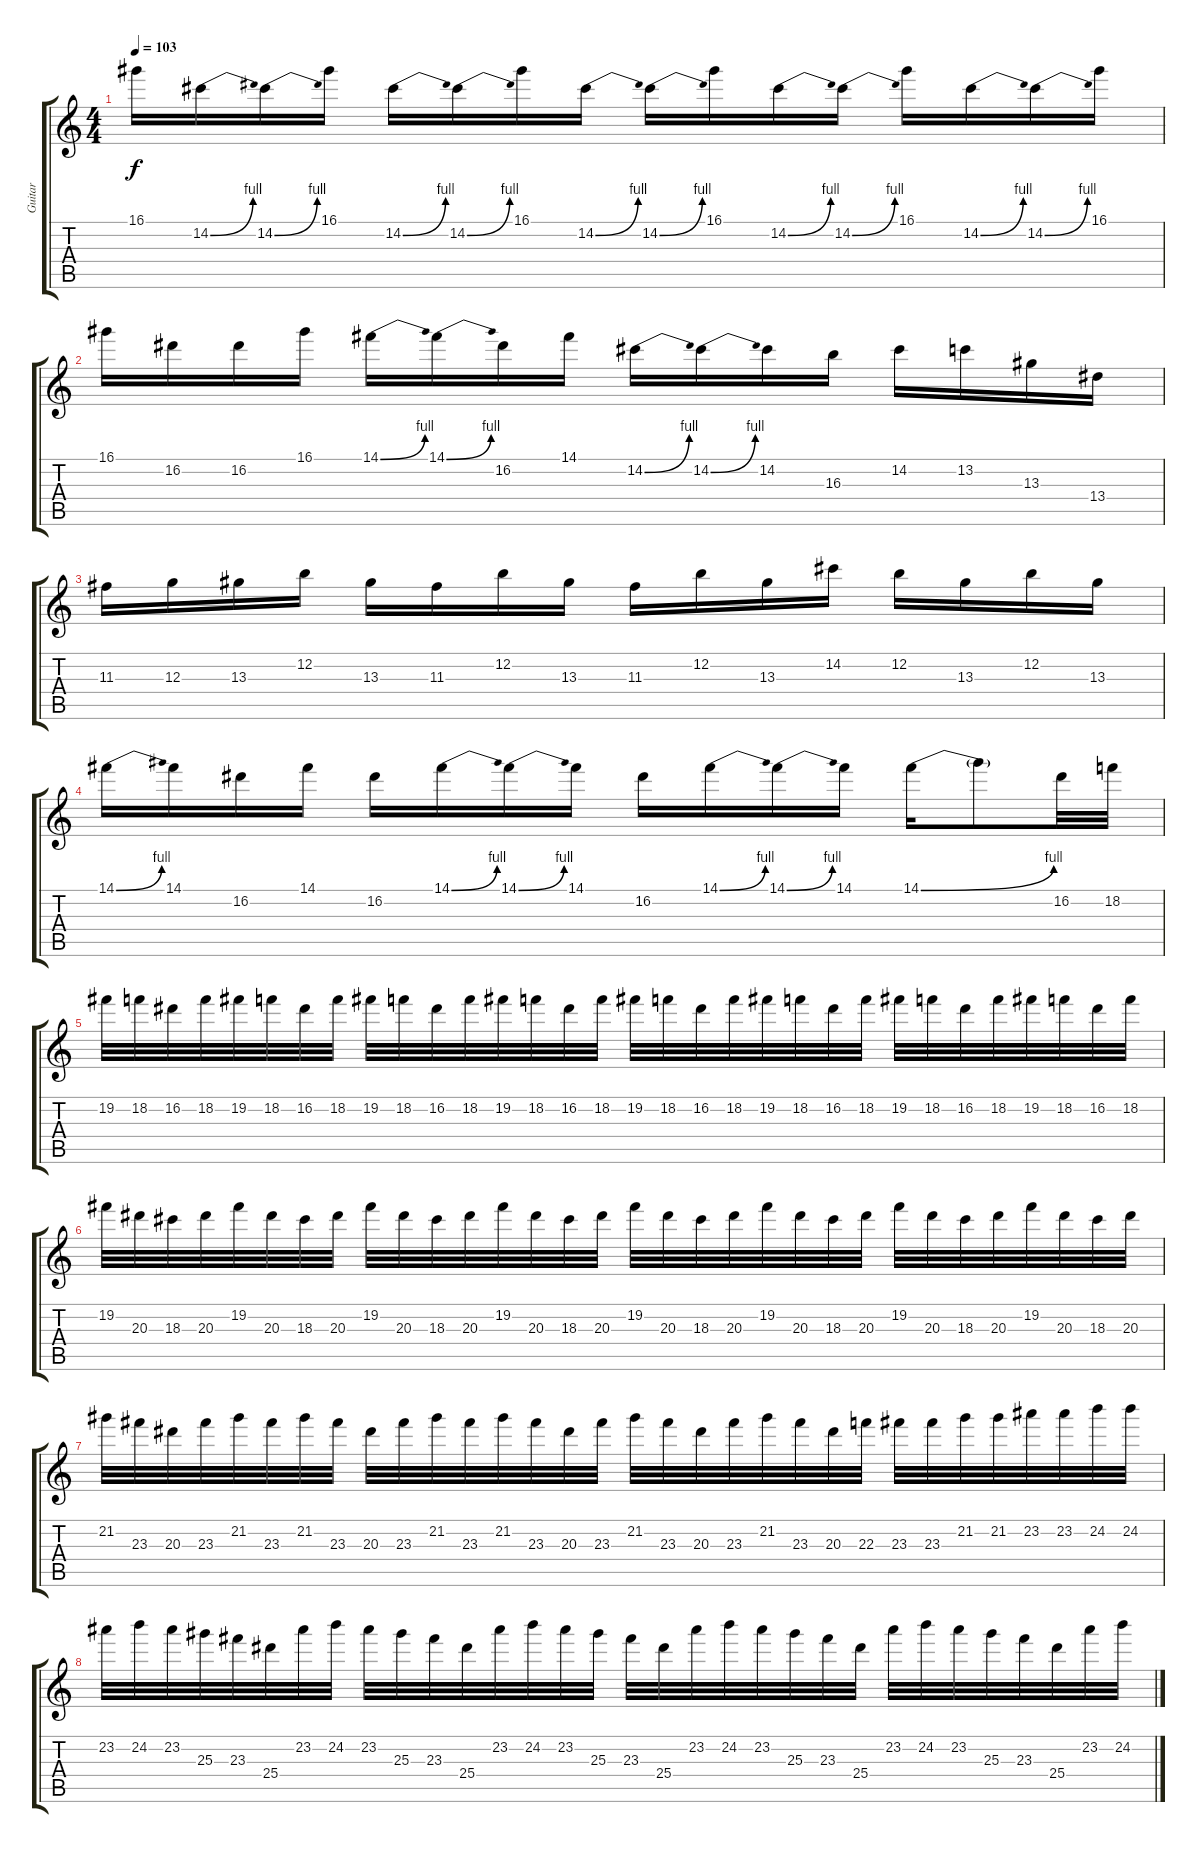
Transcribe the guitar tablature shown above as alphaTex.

\track ("Guitar" "Guitar") {instrument overdrivenguitar}
\staff {score tabs}
\tuning (E4 B3 G3 D3 A2 E2) {hide}
\ts (4 4)
\tempo 103
\clef g2
\ks c
16.1.16{dy f} 14.2{be (bend 0 0 60 4)}.16 14.2{be (bend 0 0 60 4)}.16 16.1.16 14.2{be (bend 0 0 60 4)}.16 14.2{be (bend 0 0 60 4)}.16 16.1.16 14.2{be (bend 0 0 60 4)}.16 14.2{be (bend 0 0 60 4)}.16 16.1.16 14.2{be (bend 0 0 60 4)}.16 14.2{be (bend 0 0 60 4)}.16 16.1.16 14.2{be (bend 0 0 60 4)}.16 14.2{be (bend 0 0 60 4)}.16 16.1.16 |
16.1.16 16.2.16 16.2.16 16.1.16 14.1{be (bend 0 0 60 4)}.16 14.1{be (bend 0 0 60 4)}.16 16.2.16 14.1.16 14.2{be (bend 0 0 60 4)}.16 14.2{be (bend 0 0 60 4)}.16 14.2.16 16.3.16 14.2.16 13.2.16 13.3.16 13.4.16 |
11.3.16 12.3.16 13.3.16 12.2.16 13.3.16 11.3.16 12.2.16 13.3.16 11.3.16 12.2.16 13.3.16 14.2.16 12.2.16 13.3.16 12.2.16 13.3.16 |
14.1{be (bend 0 0 60 4)}.16 14.1.16 16.2.16 14.1.16 16.2.16 14.1{be (bend 0 0 60 4)}.16 14.1{be (bend 0 0 60 4)}.16 14.1.16 16.2.16 14.1{be (bend 0 0 60 4)}.16 14.1{be (bend 0 0 60 4)}.16 14.1.16 14.1{be (bend 0 0 60 4)}.16 14.1{t}.8 16.2.32 18.2.32 |
19.2.32 18.2.32 16.2.32 18.2.32 19.2.32 18.2.32 16.2.32 18.2.32 19.2.32 18.2.32 16.2.32 18.2.32 19.2.32 18.2.32 16.2.32 18.2.32 19.2.32 18.2.32 16.2.32 18.2.32 19.2.32 18.2.32 16.2.32 18.2.32 19.2.32 18.2.32 16.2.32 18.2.32 19.2.32 18.2.32 16.2.32 18.2.32 |
19.2.32 20.3.32 18.3.32 20.3.32 19.2.32 20.3.32 18.3.32 20.3.32 19.2.32 20.3.32 18.3.32 20.3.32 19.2.32 20.3.32 18.3.32 20.3.32 19.2.32 20.3.32 18.3.32 20.3.32 19.2.32 20.3.32 18.3.32 20.3.32 19.2.32 20.3.32 18.3.32 20.3.32 19.2.32 20.3.32 18.3.32 20.3.32 |
21.2.32 23.3.32 20.3.32 23.3.32 21.2.32 23.3.32 21.2.32 23.3.32 20.3.32 23.3.32 21.2.32 23.3.32 21.2.32 23.3.32 20.3.32 23.3.32 21.2.32 23.3.32 20.3.32 23.3.32 21.2.32 23.3.32 20.3.32 22.3.32 23.3.32 23.3.32 21.2.32 21.2.32 23.2.32 23.2.32 24.2.32 24.2.32 |
23.2.32 24.2.32 23.2.32 25.3.32 23.3.32 25.4.32 23.2.32 24.2.32 23.2.32 25.3.32 23.3.32 25.4.32 23.2.32 24.2.32 23.2.32 25.3.32 23.3.32 25.4.32 23.2.32 24.2.32 23.2.32 25.3.32 23.3.32 25.4.32 23.2.32 24.2.32 23.2.32 25.3.32 23.3.32 25.4.32 23.2.32 24.2.32
